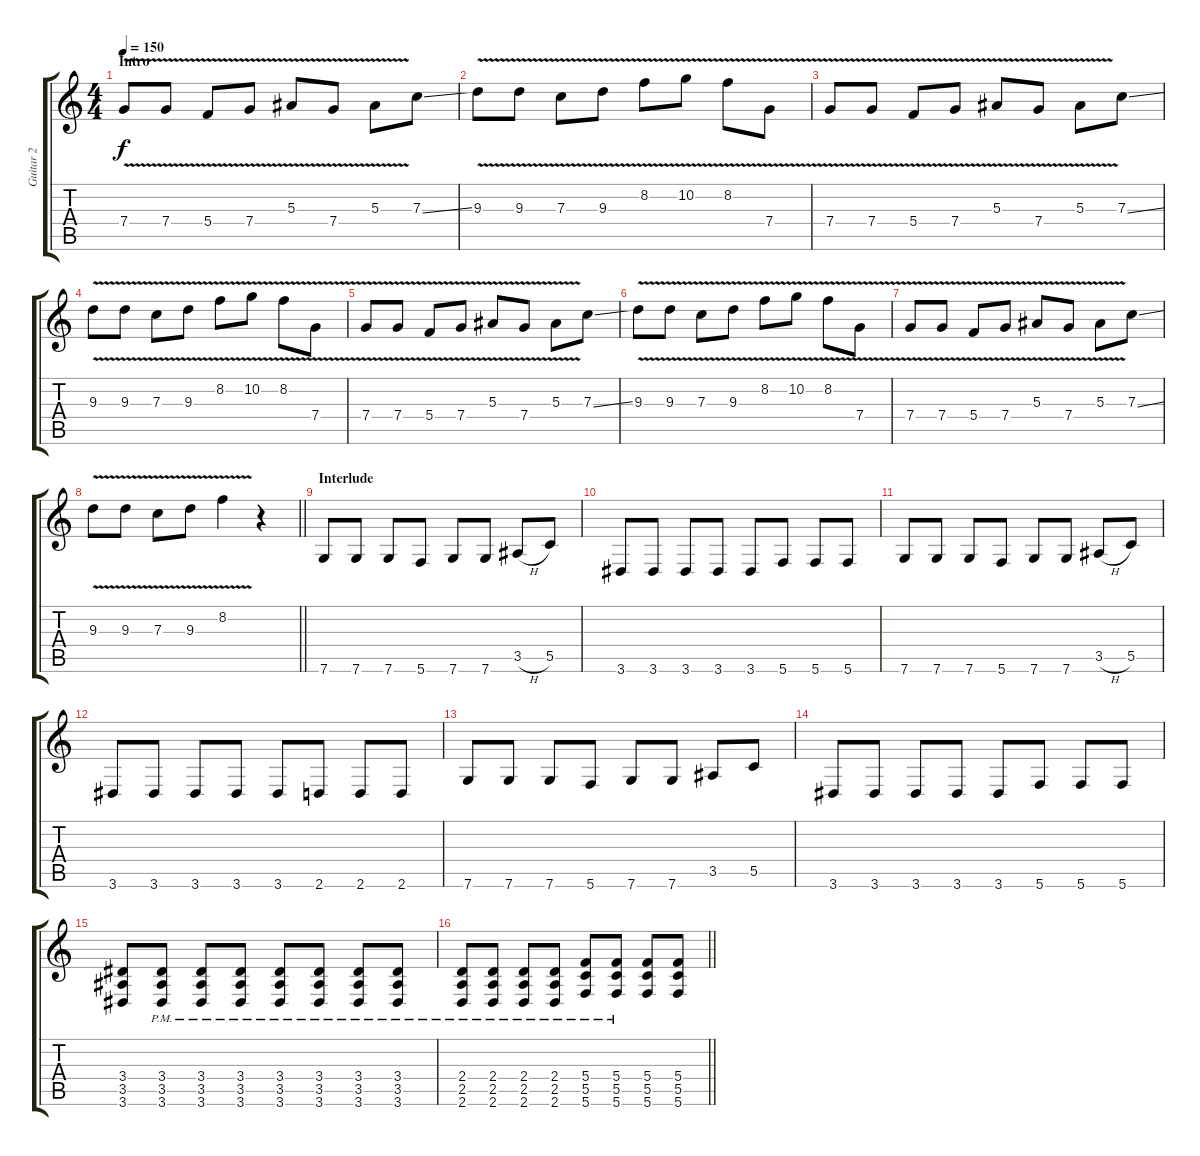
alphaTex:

\track ("Guitar 2" "Guitar 2") {instrument distortionguitar}
\staff {score tabs}
\tuning (D4 A3 F3 C3 G2 C2) {hide}
\ts (4 4)
\section ("" "Intro")
\tempo 150
\clef g2
\ks c
7.4{v}.8{dy f instrument distortionguitar} 7.4{v}.8 5.4{v}.8 7.4{v}.8 5.3{v}.8 7.4{v}.8 5.3{v}.8 7.3{ss}.8 |
9.3{v}.8 9.3{v}.8 7.3{v}.8 9.3{v}.8 8.2{v}.8 10.2{v}.8 8.2{v}.8 7.4{v}.8 |
7.4{v}.8 7.4{v}.8 5.4{v}.8 7.4{v}.8 5.3{v}.8 7.4{v}.8 5.3{v}.8 7.3{ss}.8 |
9.3{v}.8 9.3{v}.8 7.3{v}.8 9.3{v}.8 8.2{v}.8 10.2{v}.8 8.2{v}.8 7.4{v}.8 |
7.4{v}.8 7.4{v}.8 5.4{v}.8 7.4{v}.8 5.3{v}.8 7.4{v}.8 5.3{v}.8 7.3{ss}.8 |
9.3{v}.8 9.3{v}.8 7.3{v}.8 9.3{v}.8 8.2{v}.8 10.2{v}.8 8.2{v}.8 7.4{v}.8 |
7.4{v}.8 7.4{v}.8 5.4{v}.8 7.4{v}.8 5.3{v}.8 7.4{v}.8 5.3{v}.8 7.3{ss}.8 |
\barLineRight lightlight
9.3{v}.8 9.3{v}.8 7.3{v}.8 9.3{v}.8 8.2{v}.4 r.4 |
\section ("" "Interlude")
7.6.8{volume 14} 7.6.8 7.6.8 5.6.8 7.6.8 7.6.8 3.5{h}.8 5.5.8 |
3.6.8 3.6.8 3.6.8 3.6.8 3.6.8 5.6.8 5.6.8 5.6.8 |
7.6.8 7.6.8 7.6.8 5.6.8 7.6.8 7.6.8 3.5{h}.8 5.5.8 |
3.6.8 3.6.8 3.6.8 3.6.8 3.6.8 2.6.8 2.6.8 2.6.8 |
7.6.8 7.6.8 7.6.8 5.6.8 7.6.8 7.6.8 3.5.8 5.5.8 |
3.6.8 3.6.8 3.6.8 3.6.8 3.6.8 5.6.8 5.6.8 5.6.8 |
(3.4 3.5 3.6).8 (3.4{pm} 3.5{pm} 3.6{pm}).8 (3.4{pm} 3.5{pm} 3.6{pm}).8 (3.4{pm} 3.5{pm} 3.6{pm}).8 (3.4{pm} 3.5{pm} 3.6{pm}).8 (3.4{pm} 3.5{pm} 3.6{pm}).8 (3.4{pm} 3.5{pm} 3.6{pm}).8 (3.4{pm} 3.5{pm} 3.6{pm}).8 |
\barLineRight lightlight
(2.4{pm} 2.5{pm} 2.6{pm}).8 (2.4{pm} 2.5{pm} 2.6{pm}).8 (2.4{pm} 2.5{pm} 2.6{pm}).8 (2.4{pm} 2.5{pm} 2.6{pm}).8 (5.4{pm} 5.5{pm} 5.6{pm}).8 (5.4{pm} 5.5{pm} 5.6{pm}).8 (5.4 5.5 5.6).8 (5.4 5.5 5.6).8
